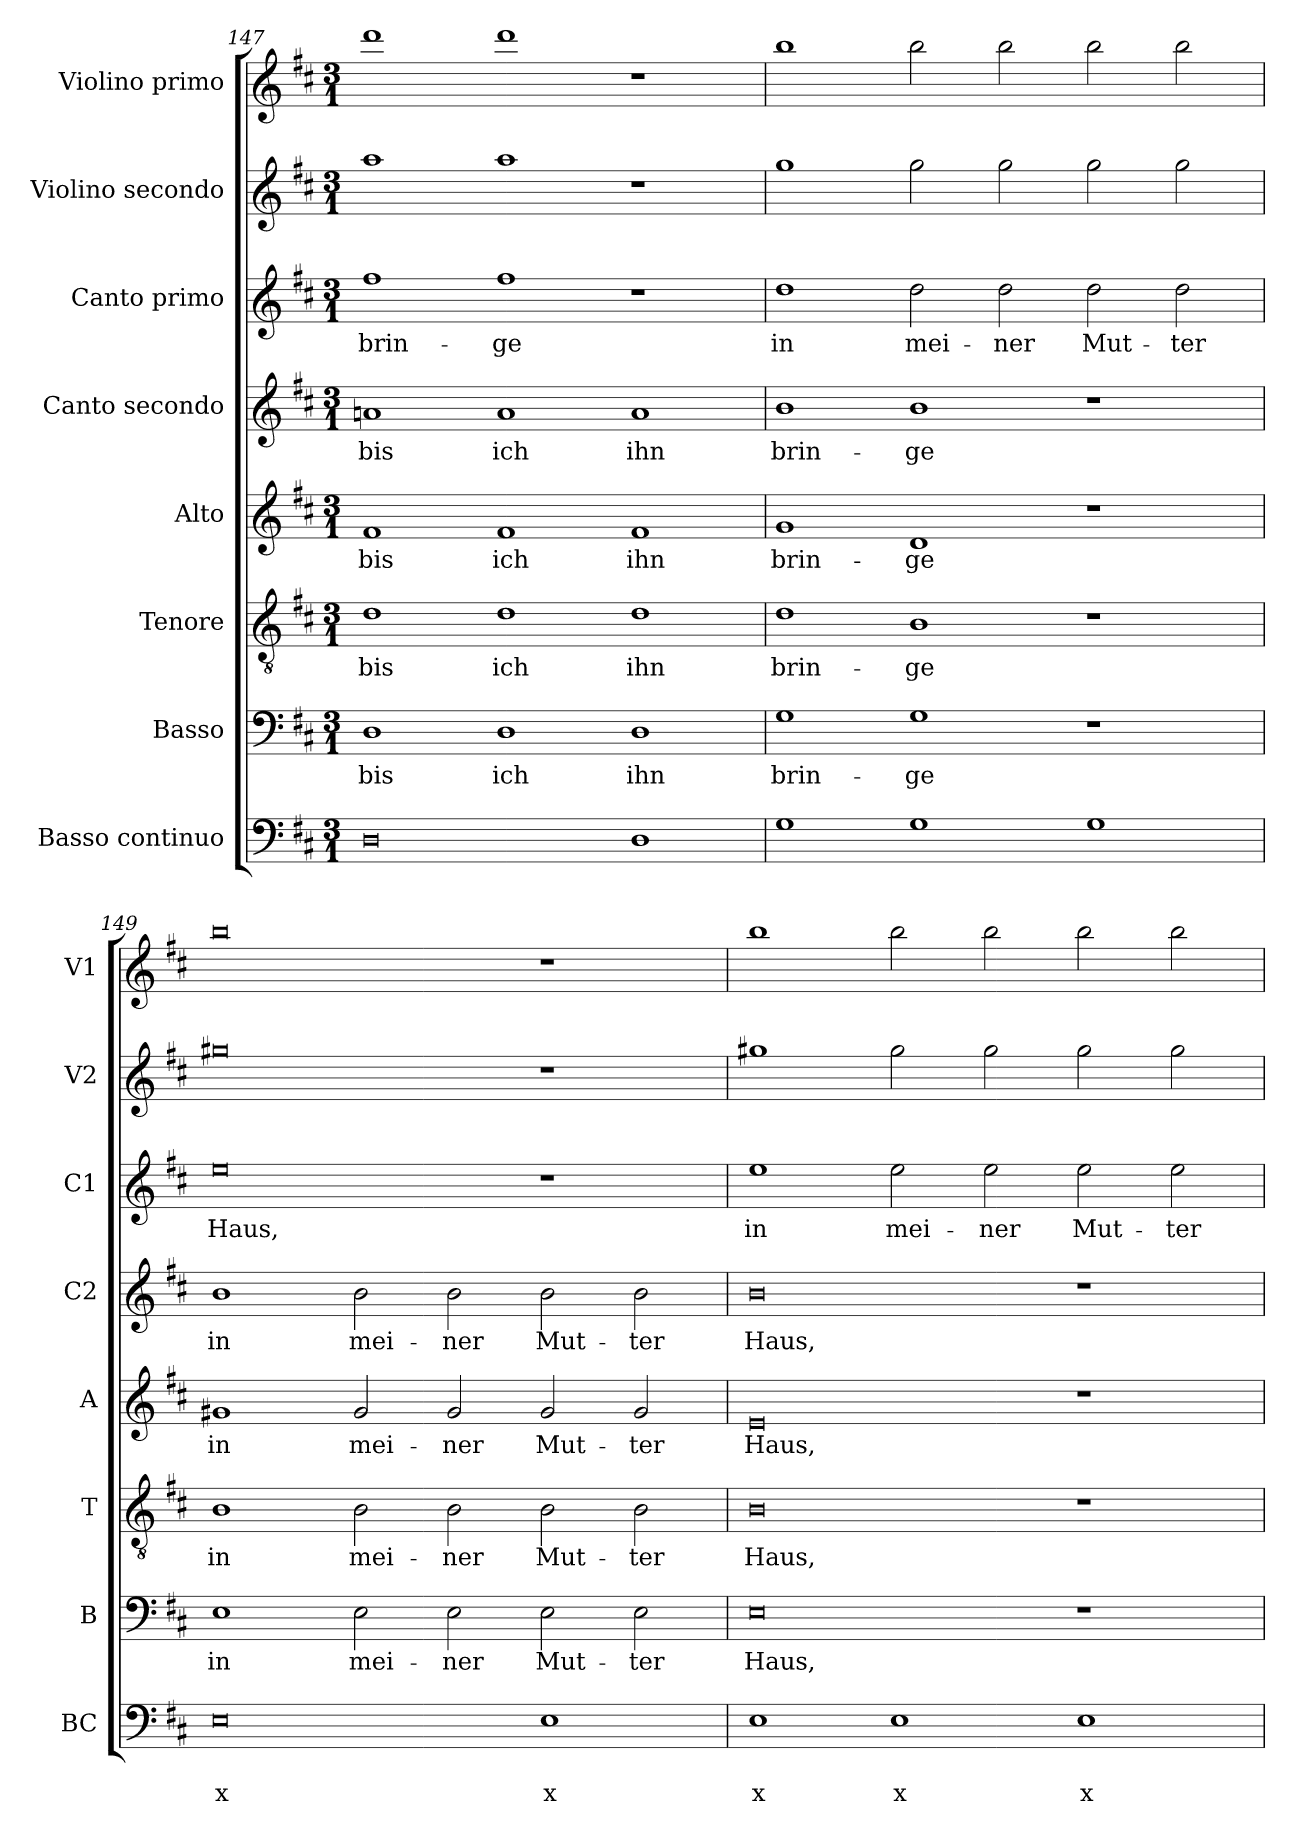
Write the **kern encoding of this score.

**kern	**text	**text	**kern	**text	**kern	**text	**kern	**text	**kern	**text	**kern	**text	**kern	**kern
*part8	*part8	*part8	*part7	*part7	*part6	*part6	*part5	*part5	*part4	*part4	*part3	*part3	*part2	*part1
*staff8	*staff8	*staff8	*staff7	*staff7	*staff6	*staff6	*staff5	*staff5	*staff4	*staff4	*staff3	*staff3	*staff2	*staff1
*I"Basso continuo	*	*	*I"Basso	*	*I"Tenore	*	*I"Alto	*	*I"Canto secondo	*	*I"Canto primo	*	*I"Violino secondo	*I"Violino primo
*I'BC	*	*	*I'B	*	*I'T	*	*I'A	*	*I'C2	*	*I'C1	*	*I'V2	*I'V1
*clefF4	*	*	*clefF4	*	*clefGv2	*	*clefG2	*	*clefG2	*	*clefG2	*	*clefG2	*clefG2
*k[f#c#]	*	*	*k[f#c#]	*	*k[f#c#]	*	*k[f#c#]	*	*k[f#c#]	*	*k[f#c#]	*	*k[f#c#]	*k[f#c#]
*D:	*	*	*D:	*	*D:	*	*D:	*	*D:	*	*D:	*	*D:	*D:
*M3/1	*	*	*M3/1	*	*M3/1	*	*M3/1	*	*M3/1	*	*M3/1	*	*M3/1	*M3/1
=147	=147	=147	=147	=147	=147	=147	=147	=147	=147	=147	=147	=147	=147	=147
!	!	!	!	!LO:LY:b	!	!LO:LY:b	!	!LO:LY:b	!	!LO:LY:b	!	!LO:LY:b	!	!
0D	.	.	1D	bis	1d	bis	1f#	bis	1ani	bis	1ff#	brin-	1aa	1ddd
!	!	!	!	!LO:LY:b	!	!LO:LY:b	!	!LO:LY:b	!	!LO:LY:b	!	!LO:LY:b	!	!
.	.	.	1D	ich	1d	ich	1f#	ich	1a	ich	1ff#	-ge	1aa	1ddd
!	!	!	!	!LO:LY:b	!	!LO:LY:b	!	!LO:LY:b	!	!LO:LY:b	!	!	!	!
1D	.	.	1D	ihn	1d	ihn	1f#	ihn	1a	ihn	1r	.	1r	1r
=148	=148	=148	=148	=148	=148	=148	=148	=148	=148	=148	=148	=148	=148	=148
!	!	!	!	!LO:LY:b	!	!LO:LY:b	!	!LO:LY:b	!	!LO:LY:b	!	!LO:LY:b	!	!
1G	.	.	1G	brin-	1d	brin-	1g	brin-	1b	brin-	1dd	in	1gg	1bb
!	!	!	!	!LO:LY:b	!	!LO:LY:b	!	!LO:LY:b	!	!LO:LY:b	!	!LO:LY:b	!	!
1G	.	.	1G	-ge	1B	-ge	1d	-ge	1b	-ge	2dd\	mei-	2gg\	2bb\
!	!	!	!	!	!	!	!	!	!	!	!	!LO:LY:b	!	!
.	.	.	.	.	.	.	.	.	.	.	2dd\	-ner	2gg\	2bb\
!	!	!	!	!	!	!	!	!	!	!	!	!LO:LY:b	!	!
1G	.	.	1r	.	1r	.	1r	.	1r	.	2dd\	Mut-	2gg\	2bb\
!	!	!	!	!	!	!	!	!	!	!	!	!LO:LY:b	!	!
.	.	.	.	.	.	.	.	.	.	.	2dd\	-ter	2gg\	2bb\
=149	=149	=149	=149	=149	=149	=149	=149	=149	=149	=149	=149	=149	=149	=149
!	!	!LO:LY:b	!	!LO:LY:b	!	!LO:LY:b	!	!LO:LY:b	!	!LO:LY:b	!	!LO:LY:b	!	!
0E	.	x	1E	in	1B	in	1g#X	in	1b	in	0ee	Haus,	0gg#X	0bb
!	!	!	!	!LO:LY:b	!	!LO:LY:b	!	!LO:LY:b	!	!LO:LY:b	!	!	!	!
.	.	.	2E\	mei-	2B\	mei-	2g#/	mei-	2b\	mei-	.	.	.	.
!	!	!	!	!LO:LY:b	!	!LO:LY:b	!	!LO:LY:b	!	!LO:LY:b	!	!	!	!
.	.	.	2E\	-ner	2B\	-ner	2g#/	-ner	2b\	-ner	.	.	.	.
!	!	!LO:LY:b	!	!LO:LY:b	!	!LO:LY:b	!	!LO:LY:b	!	!LO:LY:b	!	!	!	!
1E	.	x	2E\	Mut-	2B\	Mut-	2g#/	Mut-	2b\	Mut-	1r	.	1r	1r
!	!	!	!	!LO:LY:b	!	!LO:LY:b	!	!LO:LY:b	!	!LO:LY:b	!	!	!	!
.	.	.	2E\	-ter	2B\	-ter	2g#/	-ter	2b\	-ter	.	.	.	.
!!LO:PB:g=z
=150	=150	=150	=150	=150	=150	=150	=150	=150	=150	=150	=150	=150	=150	=150
!	!	!LO:LY:b	!	!LO:LY:b	!	!LO:LY:b	!	!LO:LY:b	!	!LO:LY:b	!	!LO:LY:b	!	!
1E	.	x	0E	Haus,	0B	Haus,	0e	Haus,	0b	Haus,	1ee	in	1gg#X	1bb
!	!	!LO:LY:b	!	!	!	!	!	!	!	!	!	!LO:LY:b	!	!
1E	.	x	.	.	.	.	.	.	.	.	2ee\	mei-	2gg#\	2bb\
!	!	!	!	!	!	!	!	!	!	!	!	!LO:LY:b	!	!
.	.	.	.	.	.	.	.	.	.	.	2ee\	-ner	2gg#\	2bb\
!	!	!LO:LY:b	!	!	!	!	!	!	!	!	!	!LO:LY:b	!	!
1E	.	x	1r	.	1r	.	1r	.	1r	.	2ee\	Mut-	2gg#\	2bb\
!	!	!	!	!	!	!	!	!	!	!	!	!LO:LY:b	!	!
.	.	.	.	.	.	.	.	.	.	.	2ee\	-ter	2gg#\	2bb\
=	=	=	=	=	=	=	=	=	=	=	=	=	=	=
*-	*-	*-	*-	*-	*-	*-	*-	*-	*-	*-	*-	*-	*-	*-
